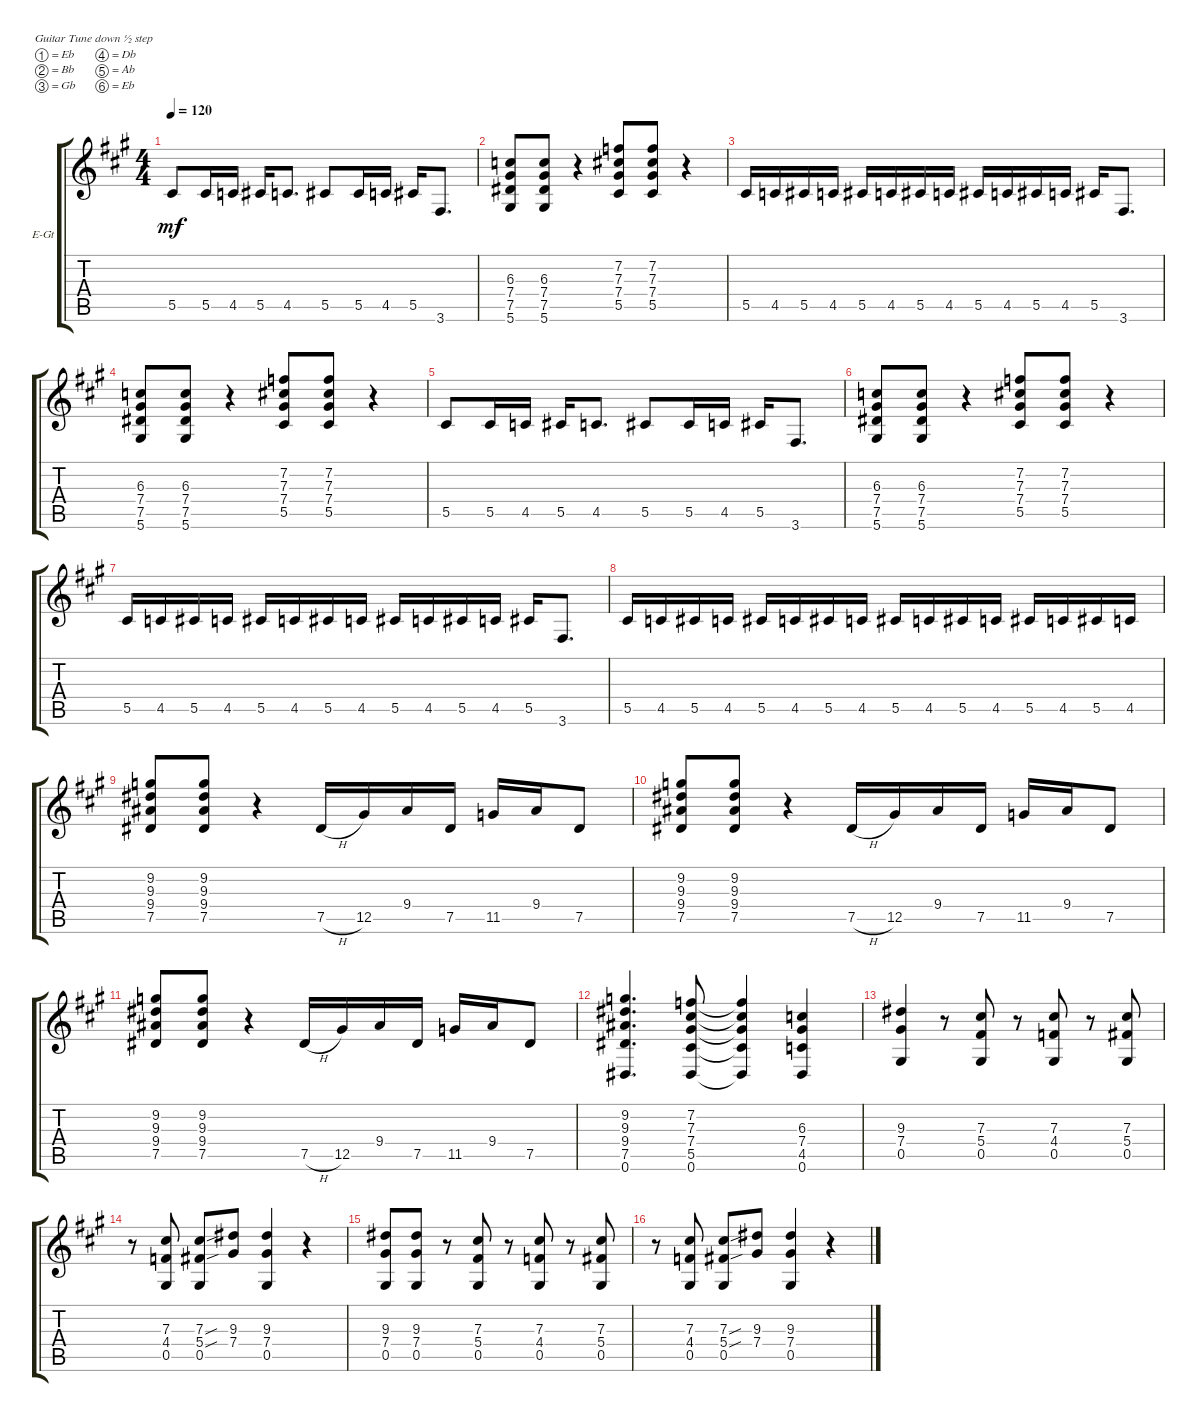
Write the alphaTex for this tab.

\defaultSystemsLayout 4
\bracketExtendMode groupsimilarinstruments
\firstSystemTrackNameOrientation horizontal
\otherSystemsTrackNameOrientation horizontal
\track ("PAUL STANLEY" "E-Gt") {solo instrument distortionguitar}
\staff {score tabs}
\tuning (Eb4 Bb3 Gb3 Db3 Ab2 Eb2)
\ts (4 4)
\tempo 120
\clef g2
\scale
0.2925
\ks a
5.5.8{dy mf} 5.5.16 4.5.16 5.5.16 4.5.8{d} 5.5.8 5.5.16 4.5.16 5.5.16 3.6.8{d} |
\scale
0.0932377 (5.6 7.5 7.4 6.3).8 (6.3 7.4 7.5 5.6).8 r.4 (5.5 7.4 7.3 7.2).8 (7.2 7.3 7.4 5.5).8 r.4 |
\scale
0.368227 5.5.16 4.5.16 5.5.16 4.5.16 5.5.16 4.5.16 5.5.16 4.5.16 5.5.16 4.5.16 5.5.16 4.5.16 5.5.16 3.6.8{d} |
(5.6 7.5 7.4 6.3).8 (6.3 7.4 7.5 5.6).8 r.4 (5.5 7.4 7.3 7.2).8 (7.2 7.3 7.4 5.5).8 r.4 |
5.5.8 5.5.16 4.5.16 5.5.16 4.5.8{d} 5.5.8 5.5.16 4.5.16 5.5.16 3.6.8{d} |
(5.6 7.5 7.4 6.3).8 (6.3 7.4 7.5 5.6).8 r.4 (5.5 7.4 7.3 7.2).8 (7.2 7.3 7.4 5.5).8 r.4 |
5.5.16 4.5.16 5.5.16 4.5.16 5.5.16 4.5.16 5.5.16 4.5.16 5.5.16 4.5.16 5.5.16 4.5.16 5.5.16 3.6.8{d} |
5.5.16 4.5.16 5.5.16 4.5.16 5.5.16 4.5.16 5.5.16 4.5.16 5.5.16 4.5.16 5.5.16 4.5.16 5.5.16 4.5.16 5.5.16 4.5.16 |
(7.5 9.4 9.3 9.2).8{beam invert} (9.2 9.3 9.4 7.5).8 r.4 7.5{h}.16 12.5.16 9.4.16 7.5.16 11.5.16 9.4.16 7.5.8 |
(7.5 9.4 9.3 9.2).8{beam invert} (9.2 9.3 9.4 7.5).8 r.4 7.5{h}.16 12.5.16 9.4.16 7.5.16 11.5.16 9.4.16 7.5.8 |
(7.5 9.4 9.3 9.2).8{beam invert} (9.2 9.3 9.4 7.5).8 r.4 7.5{h}.16 12.5.16 9.4.16 7.5.16 11.5.16 9.4.16 7.5.8 |
(0.6 7.5 9.4 9.3 9.2).4{d} (7.2 7.3 7.4 5.5 0.6).8 (7.2{t} 7.3{t} 7.4{t} 5.5{t} 0.6{t}).4 (0.6 4.5 7.4 6.3).4 |
(0.5 7.4 9.3).4 r.8 (0.5 5.4 7.3).8 r.8 (0.5 4.4 7.3).8 r.8 (0.5 5.4 7.3).8 |
r.8 (0.5 4.4 7.3).8 (7.3{sou} 5.4{sou} 0.5).8 (9.3 7.4).8 (0.5 7.4 9.3).4 r.4 |
(9.3 7.4 0.5).8 (0.5 7.4 9.3).8 r.8 (0.5 5.4 7.3).8 r.8 (0.5 4.4 7.3).8 r.8 (7.3 5.4 0.5).8 |
r.8 (0.5 4.4 7.3).8 (7.3{sou} 5.4{sou} 0.5).8 (9.3 7.4).8 (0.5 7.4 9.3).4 r.4
